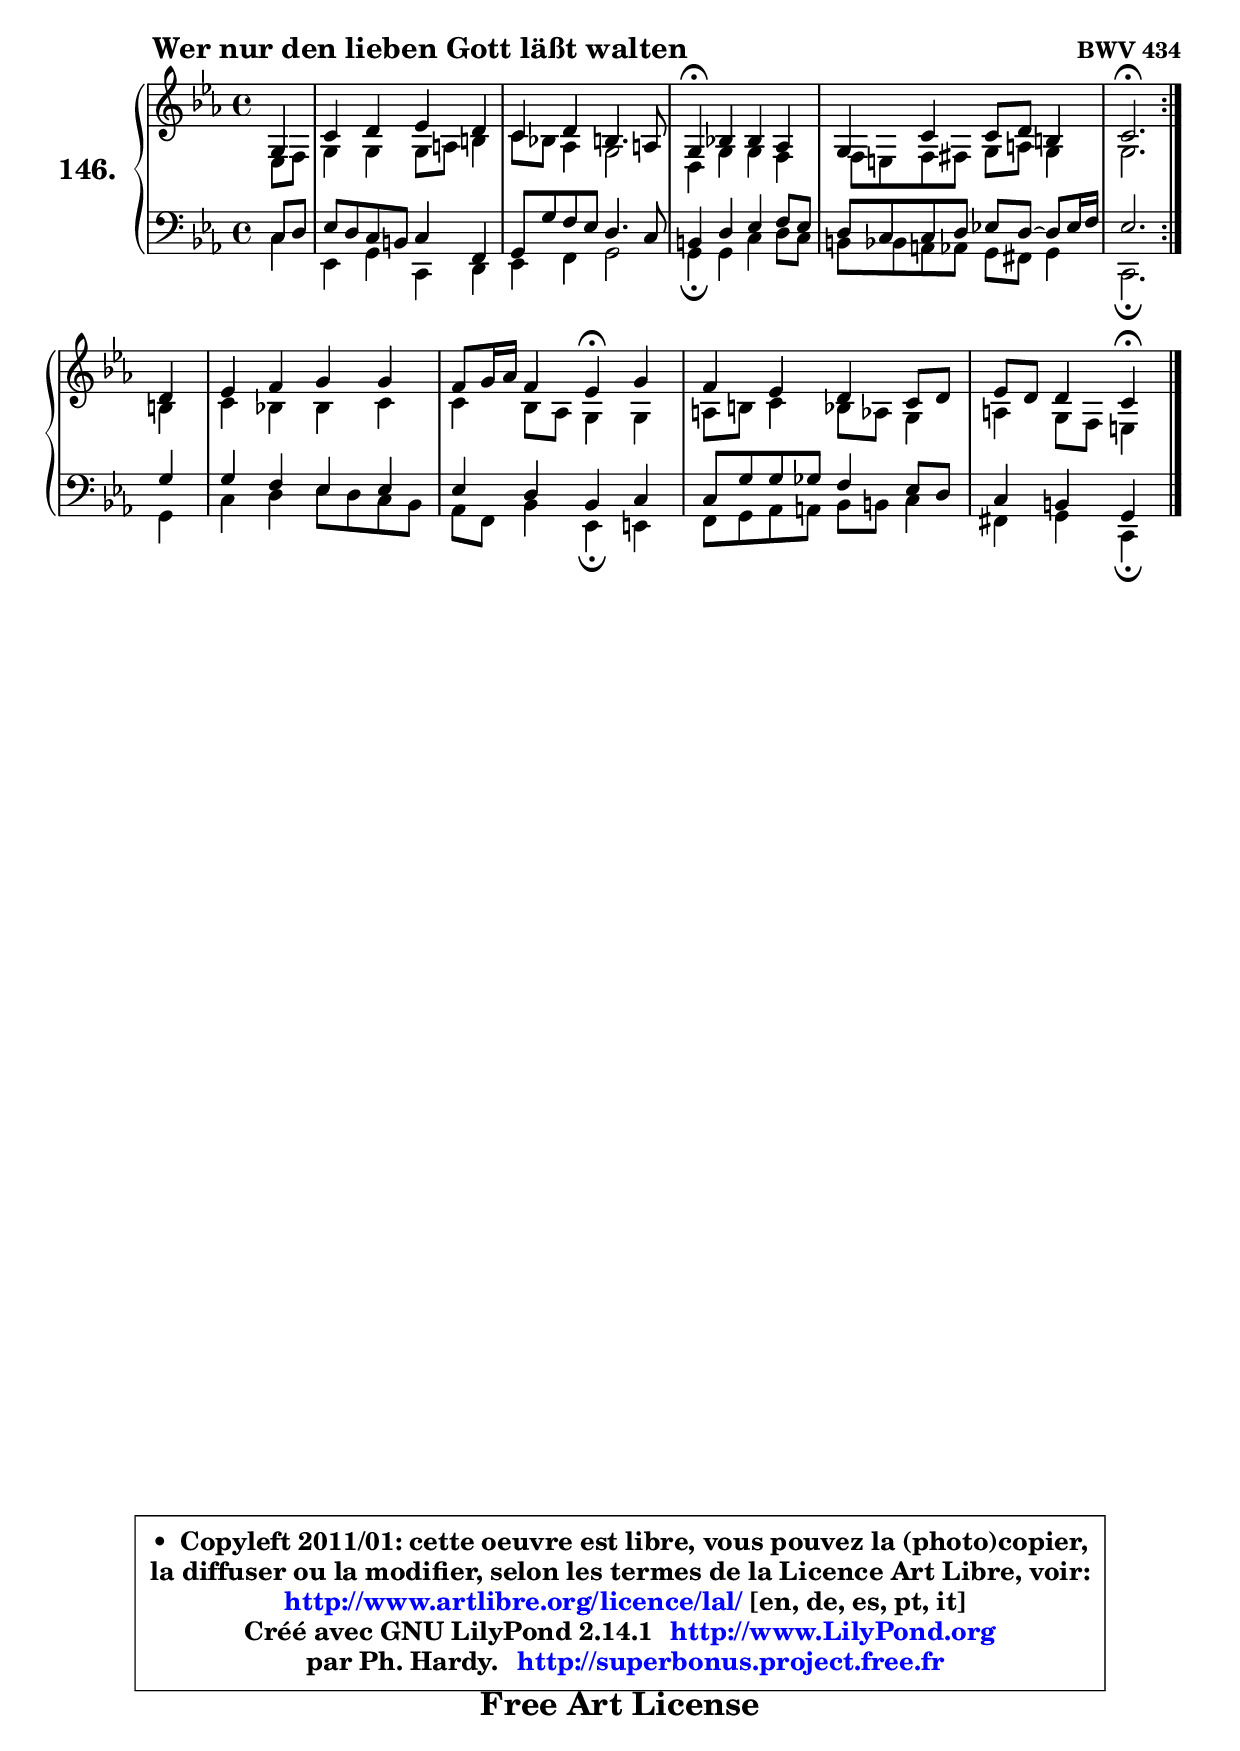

\version "2.14.1"

    \paper {
%	system-system-spacing #'padding = #0.1
%	score-system-spacing #'padding = #0.1
%	ragged-bottom = ##f
%	ragged-last-bottom = ##f
	}

    \header {
      opus = \markup { \bold "BWV 434" }
      piece = \markup { \hspace #9 \fontsize #2 \bold "Wer nur den lieben Gott läßt walten" }
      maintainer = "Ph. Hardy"
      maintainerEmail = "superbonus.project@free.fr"
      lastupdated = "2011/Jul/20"
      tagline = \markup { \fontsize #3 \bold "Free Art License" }
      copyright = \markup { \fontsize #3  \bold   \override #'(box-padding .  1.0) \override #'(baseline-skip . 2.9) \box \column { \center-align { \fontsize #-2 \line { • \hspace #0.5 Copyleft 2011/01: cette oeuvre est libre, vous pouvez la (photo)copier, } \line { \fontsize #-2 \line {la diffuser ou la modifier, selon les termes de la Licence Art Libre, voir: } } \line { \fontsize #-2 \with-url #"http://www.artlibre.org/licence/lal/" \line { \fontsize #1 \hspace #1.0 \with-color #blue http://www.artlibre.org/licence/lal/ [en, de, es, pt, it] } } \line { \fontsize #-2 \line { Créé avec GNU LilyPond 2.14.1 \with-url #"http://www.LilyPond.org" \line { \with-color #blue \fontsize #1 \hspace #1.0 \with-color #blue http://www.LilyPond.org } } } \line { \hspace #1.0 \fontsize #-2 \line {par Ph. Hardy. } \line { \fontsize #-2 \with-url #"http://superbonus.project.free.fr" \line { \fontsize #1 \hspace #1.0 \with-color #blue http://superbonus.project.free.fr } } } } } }

	  }

  guidemidi = {
	\repeat volta 2 {
        r4 |
        R1 |
        R1 |
        \tempo 4 = 30 r4 \tempo 4 = 78 r2. |
        R1 |
        \tempo 4 = 40 r2. \tempo 4 = 78 } %fin du repeat
        r4 |
        R1 |
        r2 \tempo 4 = 30 r4 \tempo 4 = 78 r4 |
        R1 |
        r2 \tempo 4 = 30 r4 
	}

  upper = {
\displayLilyMusic \transpose a c {
	\time 4/4
	\key a \minor
	\clef treble
	\partial 4
	\voiceOne
	<< { 
	% SOPRANO
	\set Voice.midiInstrument = "acoustic grand"
	\relative c' {
	\repeat volta 2 {
        e4 |
        a4 b c b |
        a4 b gis4. fis8 |
        e4\fermata g! g f |
        e4 a a8 b gis4 |
        a2.\fermata } %fin du repeat
\break
        b4 |
        c4 d e e |
        d8 e16 f d4 c\fermata e |
        d4 c b a8 b |
        c8 b b4 a\fermata
        \bar "|."
	} % fin de relative
	}

	\context Voice="1" { \voiceTwo 
	% ALTO
	\set Voice.midiInstrument = "acoustic grand"
	\relative c' {
	\repeat volta 2 {
        c8 d |
        e4 e e8 fis gis4 |
        a8 g! f4 e2 |
        b4 e e d |
        d8 cis d dis e fis e4 |
        e2. } %fin du repeat
        gis4 |
        a4 g! g a |
        a4 g8 f e4 e |
        fis8 gis a4 g8 f e4 |
        fis4 e8 d cis4
        \bar "|."
	} % fin de relative
	\oneVoice
	} >>
}
	}

    lower = {
\transpose a c {
	\time 4/4
	\key a \minor
	\clef bass
	\partial 4
	\voiceOne
	<< { 
	% TENOR
	\set Voice.midiInstrument = "acoustic grand"
	\relative c' {
	\repeat volta 2 {
        a8 b |
        c8 b a gis a4 d, |
        e8 e' d c b4. a8 |
        gis4 b c d8 c |
        b8 a a b c! b ~ b8 c16 d |
        c2. } %fin du repeat
        e4 |
        e4 d c c |
        c4 b g a |
        a8 e' e es d4 c8 b |
        a4 gis e
        \bar "|."
	} % fin de relative
	}
	\context Voice="1" { \voiceTwo 
	% BASS
	\set Voice.midiInstrument = "acoustic grand"
	\relative c' {
	\repeat volta 2 {
        a4 |
        c,4 e a, b |
        c4 d e2 |
        e4\fermata e a b8 a |
        gis8 g fis f e dis e4 |
        a,2.\fermata } %fin du repeat
        e'4 |
        a4 b c8 b a g |
        f8 d g4 c,\fermata cis |
        d8 e f fis g gis a4 |
        dis,4 e a,4\fermata
        \bar "|."
	} % fin de relative
	\oneVoice
	} >>
}
	}


    \score { 

	\new PianoStaff <<
	\set PianoStaff.instrumentName = \markup { \bold \huge "146." }
	\new Staff = "upper" \upper
	\new Staff = "lower" \lower
	>>

    \layout {
%	ragged-last = ##f
	   }

         } % fin de score

  \score {
    \unfoldRepeats { << \guidemidi \upper \lower >> }
    \midi {
    \context {
     \Staff
      \remove "Staff_performer"
               }

     \context {
      \Voice
       \consists "Staff_performer"
                }

     \context { 
      \Score
      tempoWholesPerMinute = #(ly:make-moment 78 4)
		}
	    }
	}


